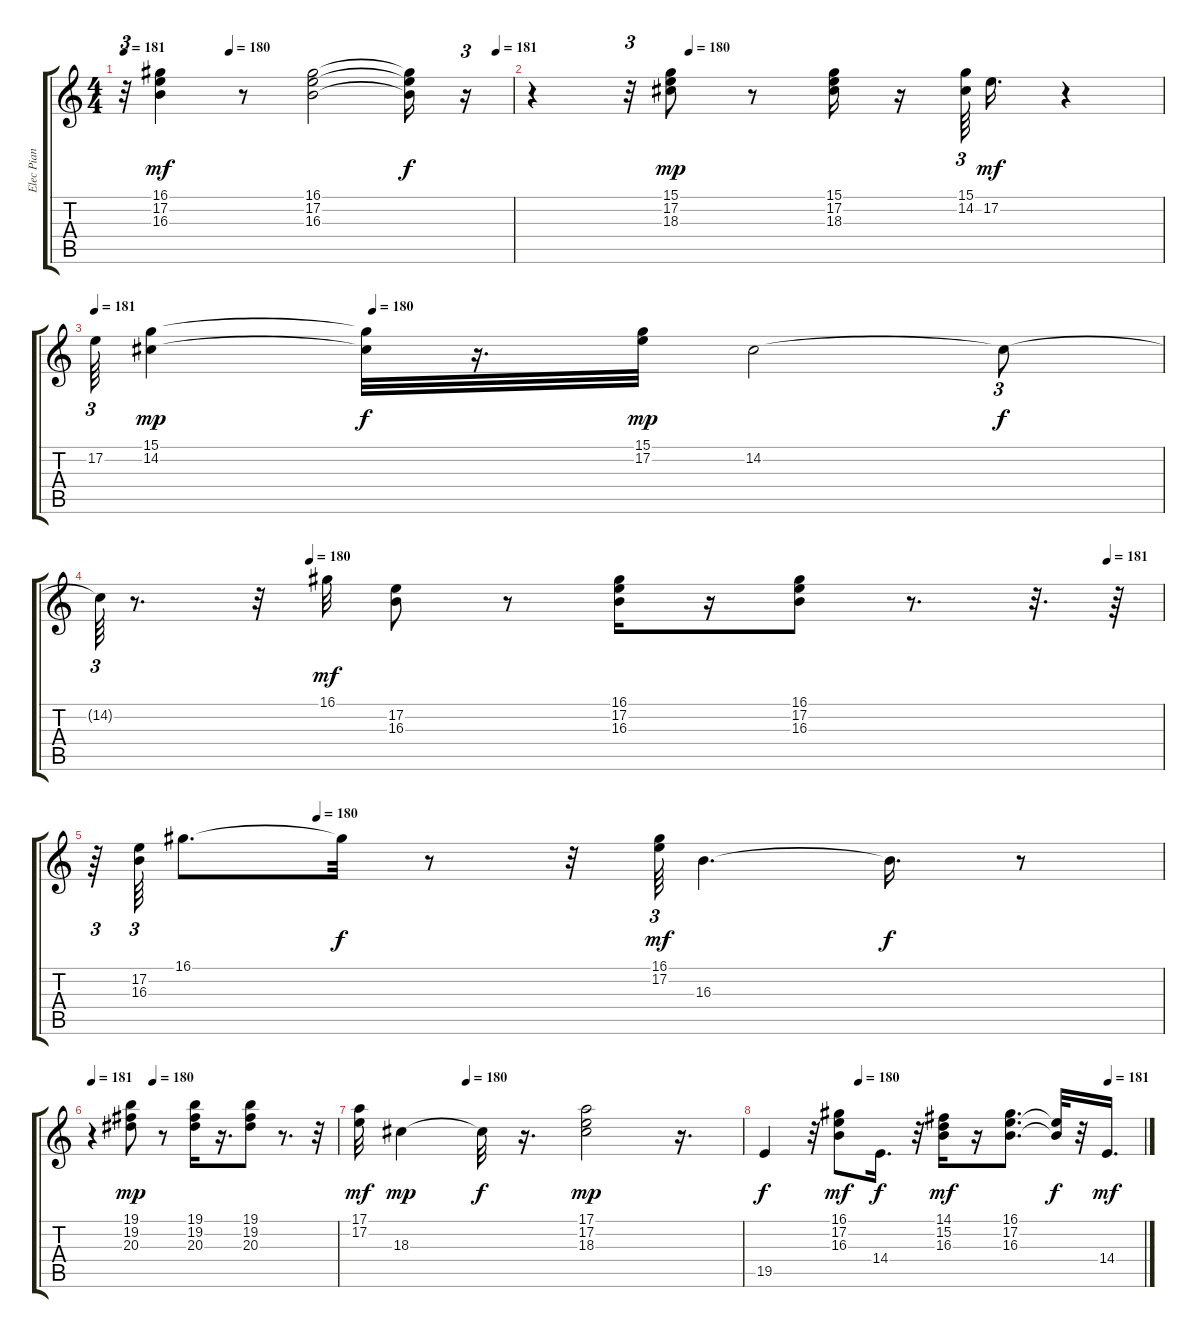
\track ("Elec Pian" "Elec Pian") {instrument honkytonkpiano}
\staff {score tabs}
\tuning (E4 B3 G3 D3 A2 E2) {hide}
\ts (4 4)
\tempo 181
\tempo (180 0.2708333333333333)
\tempo (181 0.9583333333333334)
\clef g2
\ks c
r.32{tu (3 2) dy mp} (16.1 17.2 16.3).4{dy mf} r.8 (16.1 17.2 16.3).2 (16.1{t} 17.2{t} 16.3{t}).16{dy f} r.16{tu (3 2)} |
\tempo (180 0.25)
r.4 r.32{tu (3 2)} (15.1 17.2 18.3).8{dy mp} r.8 (15.1 17.2 18.3).16 r.16 (15.1 14.2).64{tu (3 2)} 17.2.16{d dy mf} r.4 |
\tempo 181
\tempo (180 0.2604166666666667)
17.2.64{tu (3 2)} (15.1 14.2).4{dy mp} (15.1{t} 14.2{t}).32{dy f} r.16{d} (15.1 17.2).32{dy mp} 14.2.2 14.2{t}.8{tu (3 2) dy f} |
\tempo (180 0.19791666666666666)
\tempo (181 0.9479166666666666)
14.2{t}.64{tu (3 2)} r.8{d} r.32 16.1.32{dy mf} (17.2 16.3).8 r.8 (16.1 17.2 16.3).16 r.16 (16.1 17.2 16.3).8 r.8{d} r.32{d} r.64 |
\tempo (180 0.20833333333333334)
r.64{tu (3 2)} (17.2 16.3).64{tu (3 2)} 16.1.8{d} 16.1{t}.32{dy f} r.8 r.32 (16.1 17.2).64{tu (3 2) dy mf} 16.3.4{d} 16.3{t}.16{d dy f} r.8 |
\tempo 181
\tempo (180 0.25)
r.4 (19.1 19.2 20.3).8{dy mp} r.8 (19.1 19.2 20.3).16 r.16{d} (19.1 19.2 20.3).8 r.8{d} r.32 |
\tempo (180 0.28125)
(17.1 17.2).32{dy mf} 18.3.4{dy mp} 18.3{t}.32{dy f} r.16{d} (17.1 17.2 18.3).2{dy mp} r.16{d} |
\tempo (180 0.25)
\tempo (181 0.90625)
19.5.4{dy f} r.32 (16.1 17.2 16.3).8{dy mf} 14.4.16{d dy f} r.32 (14.1 15.2 16.3).16{dy mf} r.16 (16.1 17.2 16.3).8{d} (17.2{t} 16.3{t}).32{dy f} r.32 14.4.16{d dy mf}
